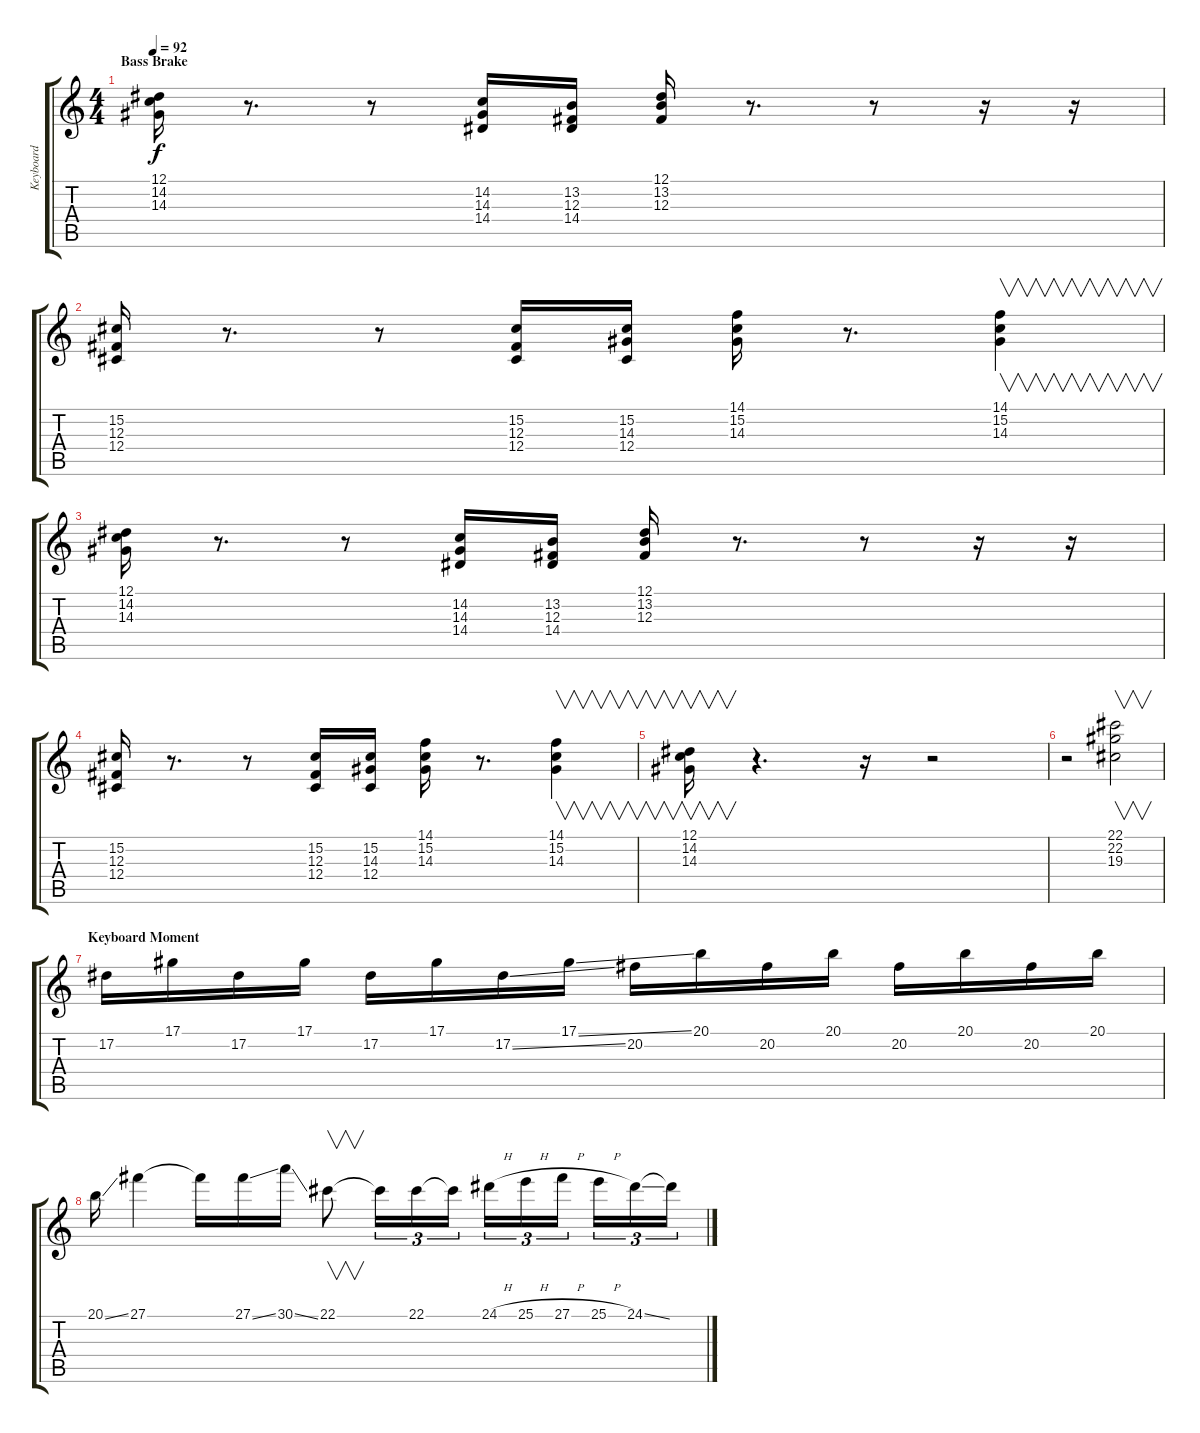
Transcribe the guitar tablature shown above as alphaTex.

\track ("Keyboard" "Keyboard") {instrument rockorgan}
\staff {score tabs}
\tuning (Eb4 Bb3 Gb3 Db3 Ab2 Eb2) {hide}
\ts (4 4)
\section ("" "Bass Brake")
\tempo 92
\clef g2
\ks c
(12.1 14.2 14.3).16{dy f} r.8{d} r.8 (14.2 14.3 14.4).16 (13.2 12.3 14.4).16 (12.1 13.2 12.3).16 r.8{d} r.8 r.16 r.16 |
(15.2 12.3 12.4).16 r.8{d} r.8 (15.2 12.3 12.4).16 (15.2 14.3 12.4).16 (14.1 15.2 14.3).16 r.8{d} (14.1 15.2 14.3).4{v} |
(12.1 14.2 14.3).16 r.8{d} r.8 (14.2 14.3 14.4).16 (13.2 12.3 14.4).16 (12.1 13.2 12.3).16 r.8{d} r.8 r.16 r.16 |
(15.2 12.3 12.4).16 r.8{d} r.8 (15.2 12.3 12.4).16 (15.2 14.3 12.4).16 (14.1 15.2 14.3).16 r.8{d} (14.1 15.2 14.3).4{v} |
(12.1 14.2 14.3).16{v} r.4{d} r.16 r.2 |
r.2 (22.1 22.2 19.3).2{v} |
\section ("" "Keyboard Moment")
17.2.16{volume 8 balance 8 instrument whistle} 17.1.16 17.2.16{volume 10 balance 8 instrument whistle} 17.1.16 17.2.16{volume 12 balance 8 instrument whistle} 17.1.16 17.2{ss}.16{volume 14 balance 8 instrument whistle} 17.1{ss}.16 20.2.16{volume 16 balance 8 instrument whistle} 20.1.16 20.2.16 20.1.16 20.2.16 20.1.16 20.2.16 20.1.16 |
20.1{ss}.16 27.1.4 27.1{t}.16 27.1{ss}.16 30.1{ss}.16 22.1.8{v} 22.1{t}.16{tu (3 2)} 22.1.16{tu (3 2)} 22.1{t}.16{tu (3 2)} 24.1{h}.16{tu (3 2)} 25.1{h}.16{tu (3 2)} 27.1{h}.16{tu (3 2)} 25.1{h}.16{tu (3 2)} 24.1{ss}.16{tu (3 2)} 24.1{t}.16{tu (3 2)}
